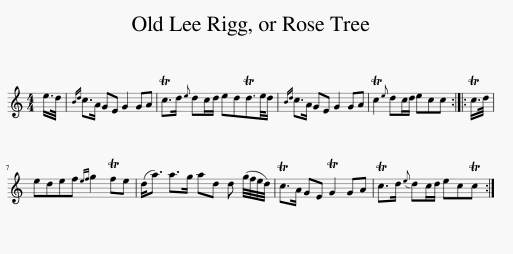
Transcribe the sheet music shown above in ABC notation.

X:1
L:1/8
M:4/4
I:linebreak $
K:C
V:1 treble
V:1
 e/>d/ |{Bd} c>A GE G2 GA | Tc>d{e} dc/d/ edTd3/2e/4d/ |{Bd} c>A GE G2 GA | Tc2{e} dc/d/ ecc :: %5
 Tc/>d/ |$ edef{ef} g2 Tfe | (d<a) a>g ad d (g/4f/4e/4d/4) | Tc>A GE TG2 GA | Tc>d{e} dc/d/ ecTc :| %10
